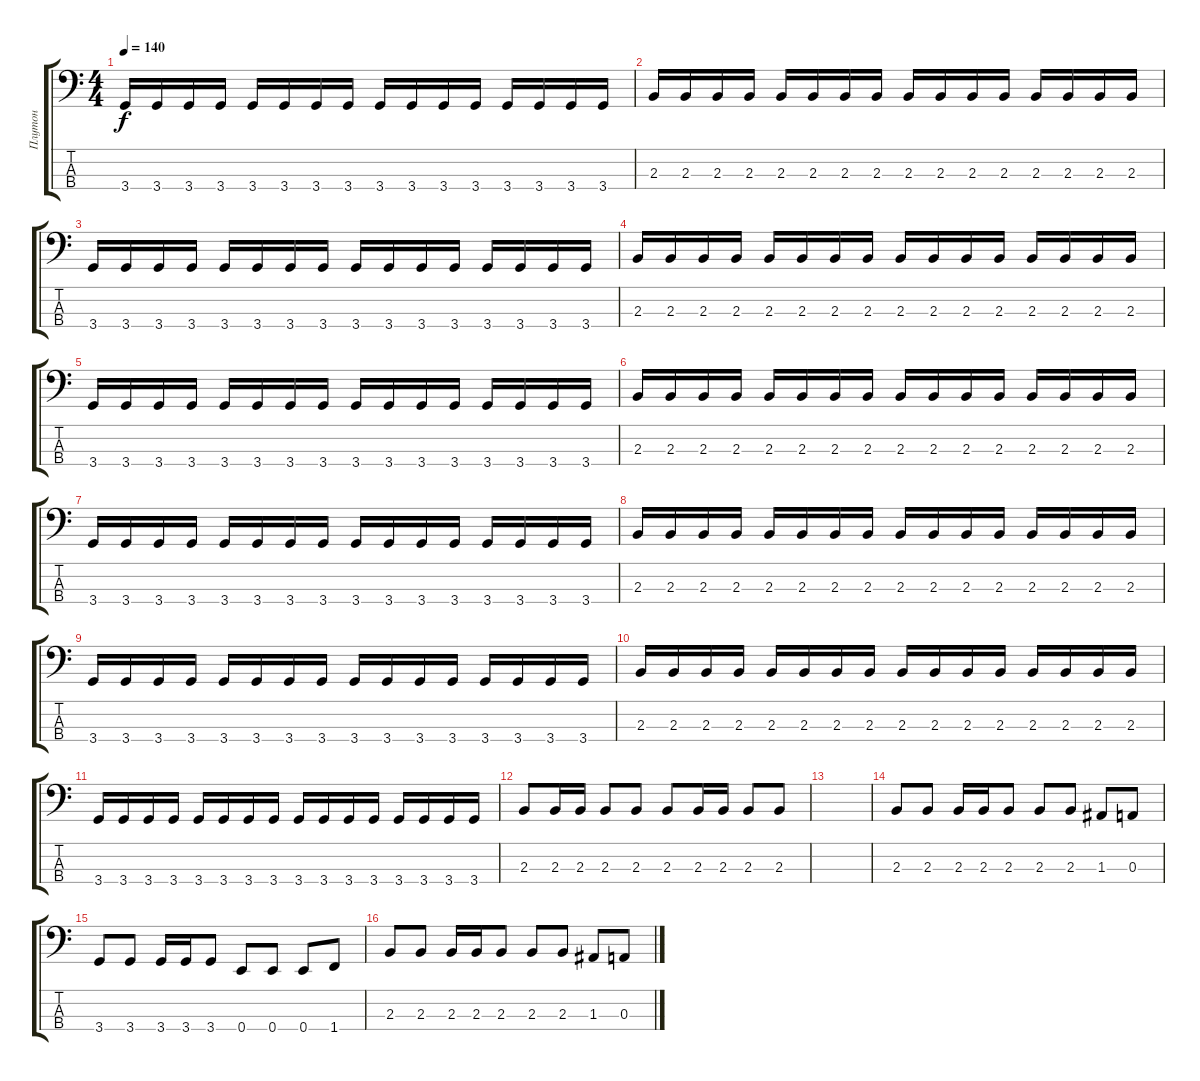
\track ("Плутон" "Плутон") {instrument electricbassfinger}
\staff {score tabs}
\tuning (G2 D2 A1 E1) {hide}
\ts (4 4)
\tempo 140
\clef f4
\ks c
3.4.16{dy f} 3.4.16 3.4.16 3.4.16 3.4.16 3.4.16 3.4.16 3.4.16 3.4.16 3.4.16 3.4.16 3.4.16 3.4.16 3.4.16 3.4.16 3.4.16 |
2.3.16 2.3.16 2.3.16 2.3.16 2.3.16 2.3.16 2.3.16 2.3.16 2.3.16 2.3.16 2.3.16 2.3.16 2.3.16 2.3.16 2.3.16 2.3.16 |
3.4.16 3.4.16 3.4.16 3.4.16 3.4.16 3.4.16 3.4.16 3.4.16 3.4.16 3.4.16 3.4.16 3.4.16 3.4.16 3.4.16 3.4.16 3.4.16 |
2.3.16 2.3.16 2.3.16 2.3.16 2.3.16 2.3.16 2.3.16 2.3.16 2.3.16 2.3.16 2.3.16 2.3.16 2.3.16 2.3.16 2.3.16 2.3.16 |
3.4.16 3.4.16 3.4.16 3.4.16 3.4.16 3.4.16 3.4.16 3.4.16 3.4.16 3.4.16 3.4.16 3.4.16 3.4.16 3.4.16 3.4.16 3.4.16 |
2.3.16 2.3.16 2.3.16 2.3.16 2.3.16 2.3.16 2.3.16 2.3.16 2.3.16 2.3.16 2.3.16 2.3.16 2.3.16 2.3.16 2.3.16 2.3.16 |
3.4.16 3.4.16 3.4.16 3.4.16 3.4.16 3.4.16 3.4.16 3.4.16 3.4.16 3.4.16 3.4.16 3.4.16 3.4.16 3.4.16 3.4.16 3.4.16 |
2.3.16 2.3.16 2.3.16 2.3.16 2.3.16 2.3.16 2.3.16 2.3.16 2.3.16 2.3.16 2.3.16 2.3.16 2.3.16 2.3.16 2.3.16 2.3.16 |
3.4.16 3.4.16 3.4.16 3.4.16 3.4.16 3.4.16 3.4.16 3.4.16 3.4.16 3.4.16 3.4.16 3.4.16 3.4.16 3.4.16 3.4.16 3.4.16 |
2.3.16 2.3.16 2.3.16 2.3.16 2.3.16 2.3.16 2.3.16 2.3.16 2.3.16 2.3.16 2.3.16 2.3.16 2.3.16 2.3.16 2.3.16 2.3.16 |
3.4.16 3.4.16 3.4.16 3.4.16 3.4.16 3.4.16 3.4.16 3.4.16 3.4.16 3.4.16 3.4.16 3.4.16 3.4.16 3.4.16 3.4.16 3.4.16 |
2.3.8 2.3.16 2.3.16 2.3.8 2.3.8 2.3.8 2.3.16 2.3.16 2.3.8 2.3.8 |
|
2.3.8 2.3.8 2.3.16 2.3.16 2.3.8 2.3.8 2.3.8 1.3.8 0.3.8 |
3.4.8 3.4.8 3.4.16 3.4.16 3.4.8 0.4.8 0.4.8 0.4.8 1.4.8 |
2.3.8 2.3.8 2.3.16 2.3.16 2.3.8 2.3.8 2.3.8 1.3.8 0.3.8
